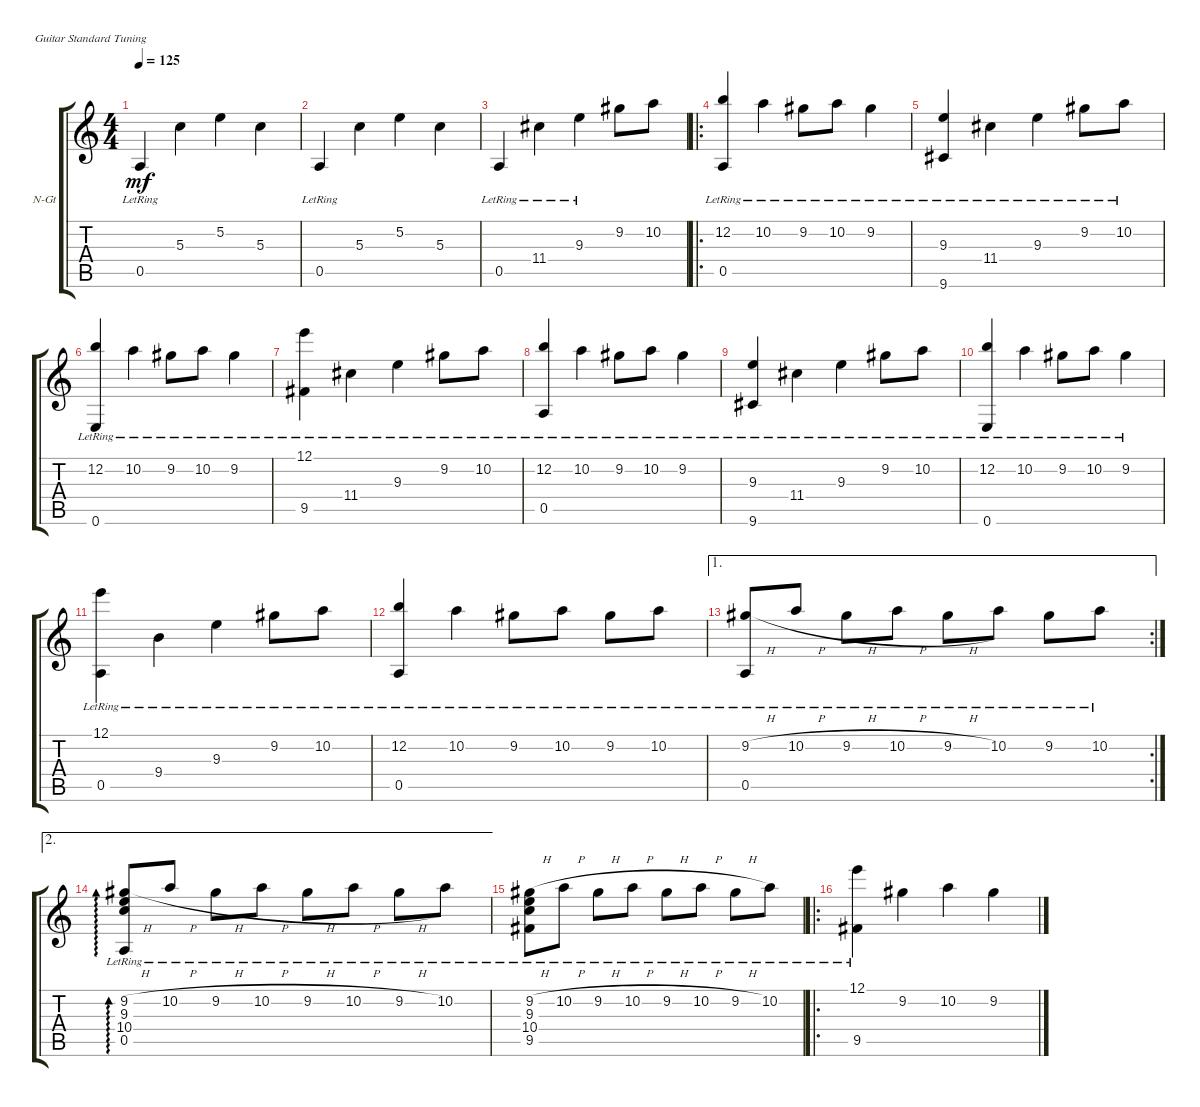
\defaultSystemsLayout 4
\bracketExtendMode groupsimilarinstruments
\firstSystemTrackNameOrientation horizontal
\otherSystemsTrackNameOrientation horizontal
\track ("Nylon Guitar" "N-Gt") {instrument acousticguitarnylon}
\staff {score tabs}
\tuning (E4 B3 G3 D3 A2 E2)
\ts (4 4)
\tempo 125
\clef g2
\ks c
0.5{lr}.4{dy mf} 5.3.4 5.2.4 5.3.4 |
0.5{lr}.4 5.3.4 5.2.4 5.3.4 |
0.5{lr}.4 11.4{lr}.4 9.3{lr}.4 9.2.8 10.2.8 |
\ro
(0.5{lr} 12.2{lr}).4 10.2{lr}.4 9.2{lr}.8 10.2{lr}.8 9.2{lr}.4 |
(9.6{lr} 9.3{lr}).4 11.4{lr}.4 9.3{lr}.4 9.2{lr}.8 10.2{lr}.8 |
(12.2{lr} 0.6{lr}).4 10.2{lr}.4 9.2{lr}.8 10.2{lr}.8 9.2{lr}.4 |
(9.5{lr} 12.1{lr}).4 11.4{lr}.4 9.3{lr}.4 9.2{lr}.8 10.2{lr}.8 |
(0.5{lr} 12.2{lr}).4 10.2{lr}.4 9.2{lr}.8 10.2{lr}.8 9.2{lr}.4 |
(9.6{lr} 9.3{lr}).4 11.4{lr}.4 9.3{lr}.4 9.2{lr}.8 10.2{lr}.8 |
(12.2{lr} 0.6{lr}).4 10.2{lr}.4 9.2{lr}.8 10.2{lr}.8 9.2{lr}.4 |
(0.5{lr} 12.1{lr}).4 9.4{lr}.4 9.3{lr}.4 9.2{lr}.8 10.2{lr}.8 |
(0.5{lr} 12.2{lr}).4 10.2{lr}.4 9.2{lr}.8 10.2{lr}.8 9.2{lr}.8 10.2{lr}.8 |
\ae 1
\rc 2
(0.5{lr} 9.2{h lr}).8 10.2{h lr}.8 9.2{h lr}.8 10.2{h lr}.8 9.2{h lr}.8 10.2{lr}.8 9.2{lr}.8 10.2{lr}.8 |
\ae 2
(0.5{lr} 10.4{lr} 9.3{lr} 9.2{h lr}).8{ad 0} 10.2{h lr}.8 9.2{h lr}.8 10.2{h lr}.8 9.2{h lr}.8 10.2{h lr}.8 9.2{h lr}.8 10.2{lr}.8 |
(10.4{lr} 9.3{lr} 9.2{h lr} 9.5).8 10.2{h lr}.8 9.2{h lr}.8 10.2{h lr}.8 9.2{h lr}.8 10.2{h lr}.8 9.2{h lr}.8 10.2{lr}.8 |
\ro
(9.5{lr} 12.1).4 9.2.4 10.2.4 9.2.4
